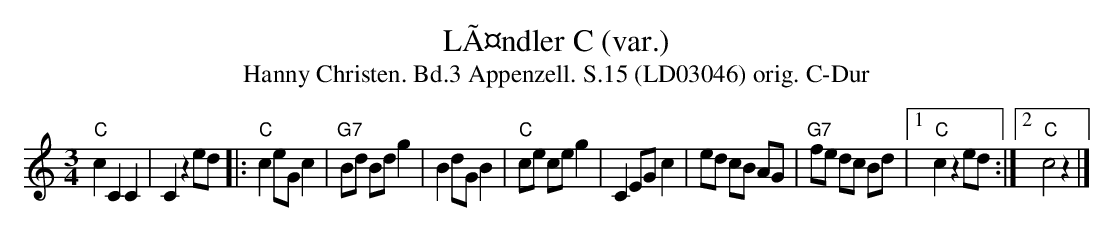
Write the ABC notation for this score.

X:1
T:LÃ¤ndler C (var.)
T:Hanny Christen. Bd.3 Appenzell. S.15 (LD03046) orig. C-Dur
M:3/4
L:1/8
K:C
"C"c2C2C2 | C2 z2 ed |: "C"c2 eG c2 | "G7"Bd Bd g2 | B2 dG B2 | "C"ce ce g2 | C2 EG c2 | ed cB AG | "G7"fe dc Bd |1 "C"c2 z2 ed :|2 "C"c4  z2 |]
